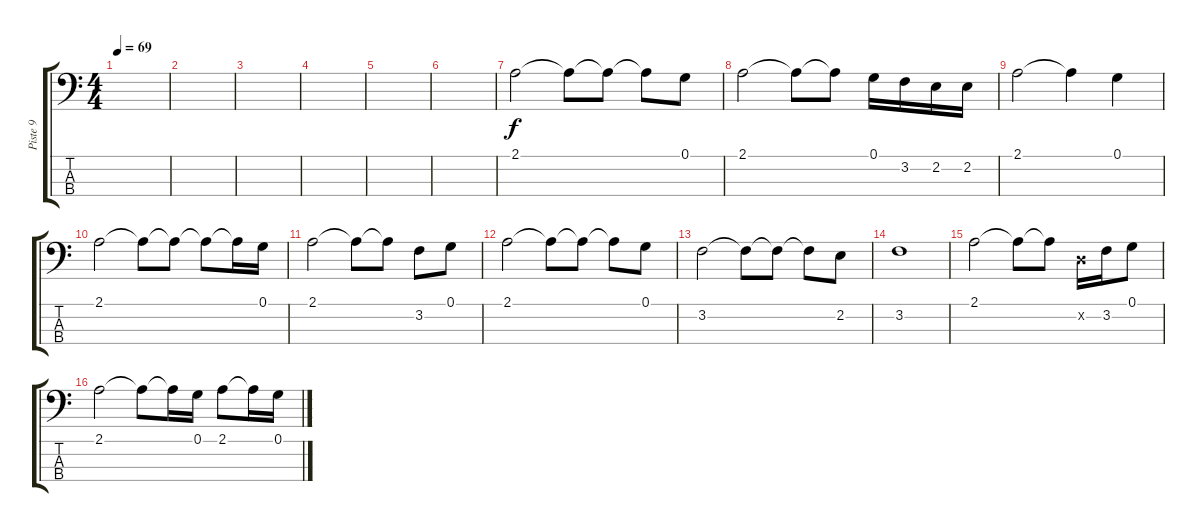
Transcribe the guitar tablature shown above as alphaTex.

\track ("Piste 9" "Piste 9") {instrument electricbassfinger}
\staff {score tabs}
\tuning (G2 D2 A1 E1) {hide}
\ts (4 4)
\tempo 69
\clef f4
\ks c
|
|
|
|
|
|
2.1.2 2.1{t}.8 2.1{t}.8 2.1{t}.8 0.1.8 |
2.1.2 2.1{t}.8 2.1{t}.8 0.1.16 3.2.16 2.2.16 2.2.16 |
2.1.2 2.1{t}.4 0.1.4 |
2.1.2 2.1{t}.8 2.1{t}.8 2.1{t}.8 2.1{t}.16 0.1.16 |
2.1.2 2.1{t}.8 2.1{t}.8 3.2.8 0.1.8 |
2.1.2 2.1{t}.8 2.1{t}.8 2.1{t}.8 0.1.8 |
3.2.2 3.2{t}.8 3.2{t}.8 3.2{t}.8 2.2.8 |
3.2.1 |
2.1.2 2.1{t}.8 2.1{t}.8 0.2{x}.16 3.2.16 0.1.8 |
2.1.2 2.1{t}.8 2.1{t}.16 0.1.16 2.1.8 2.1{t}.16 0.1.16
